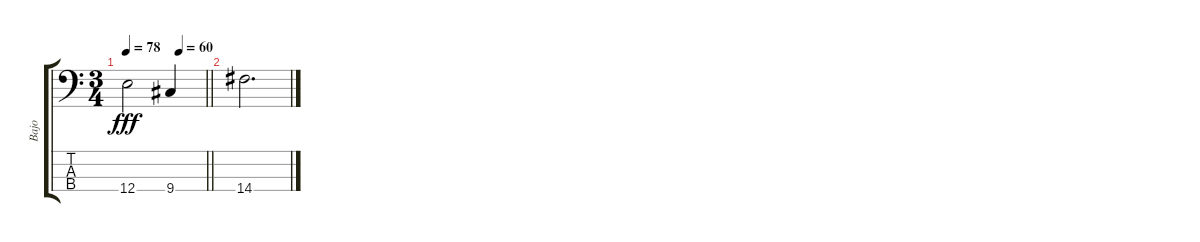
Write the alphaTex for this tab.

\track ("Bajo" "Bajo") {instrument electricbasspick}
\staff {score tabs}
\tuning (G2 D2 A1 E1) {hide}
\ts (3 4)
\tempo 78
\tempo (60 0.6666666666666666)
\clef f4
\barLineRight lightlight
\ks c
12.4.2{dy fff} 9.4.4 |
14.4.2{d}
